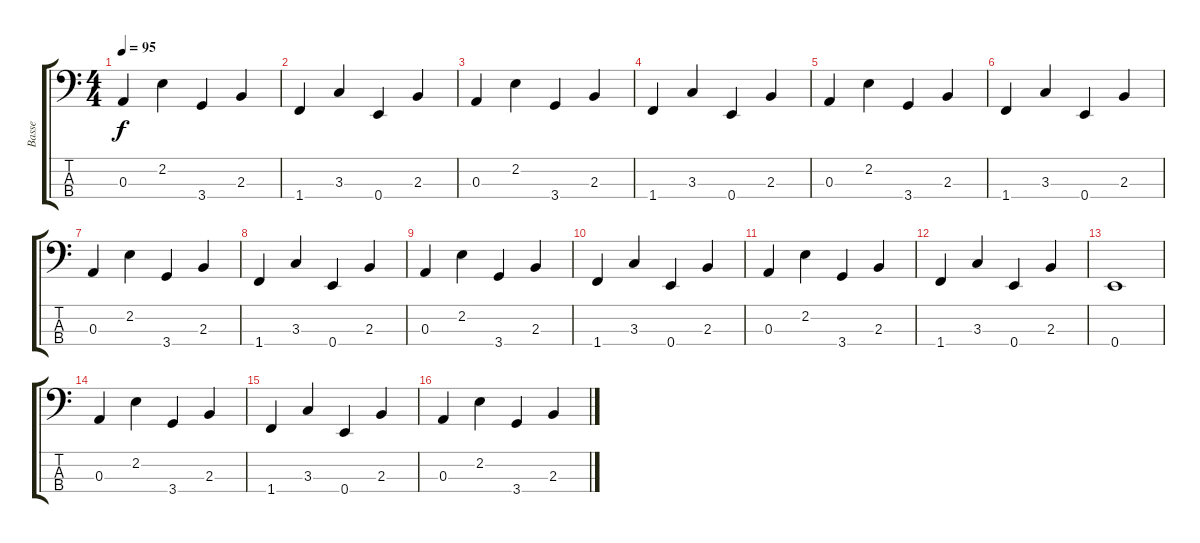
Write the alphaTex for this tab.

\track ("Basse" "Basse") {instrument acousticbass}
\staff {score tabs}
\tuning (G2 D2 A1 E1) {hide}
\ts (4 4)
\tempo 95
\clef f4
\ks c
0.3.4{dy f} 2.2.4 3.4.4 2.3.4 |
1.4.4 3.3.4 0.4.4 2.3.4 |
0.3.4 2.2.4 3.4.4 2.3.4 |
1.4.4 3.3.4 0.4.4 2.3.4 |
0.3.4 2.2.4 3.4.4 2.3.4 |
1.4.4 3.3.4 0.4.4 2.3.4 |
0.3.4 2.2.4 3.4.4 2.3.4 |
1.4.4 3.3.4 0.4.4 2.3.4 |
0.3.4 2.2.4 3.4.4 2.3.4 |
1.4.4 3.3.4 0.4.4 2.3.4 |
0.3.4 2.2.4 3.4.4 2.3.4 |
1.4.4 3.3.4 0.4.4 2.3.4 |
0.4.1 |
0.3.4 2.2.4 3.4.4 2.3.4 |
1.4.4 3.3.4 0.4.4 2.3.4 |
0.3.4 2.2.4 3.4.4 2.3.4
